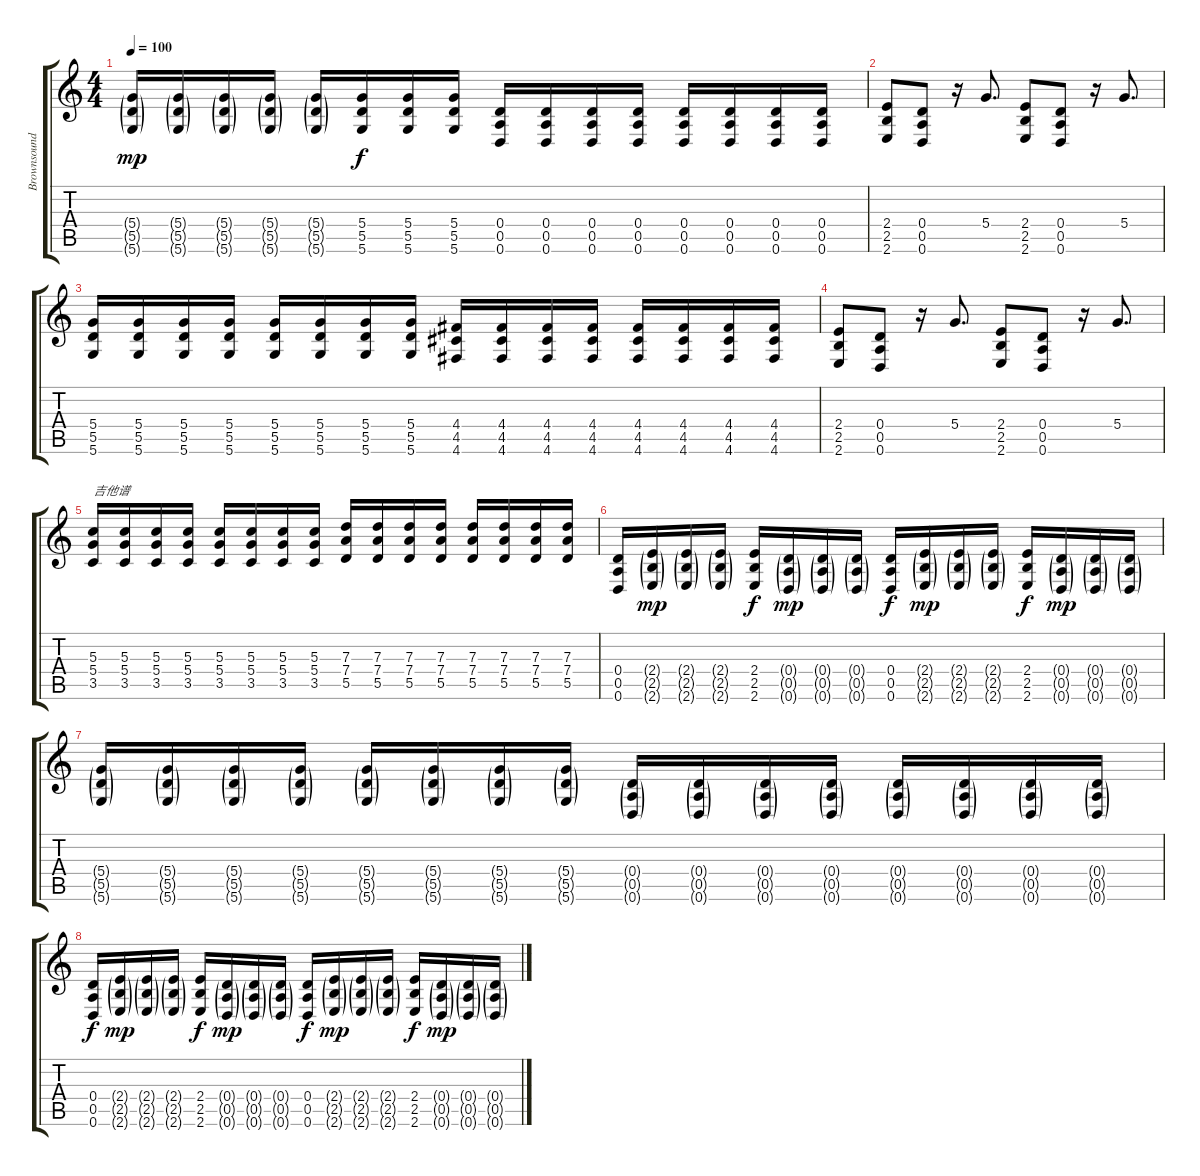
\track ("Brownsound" "Brownsound") {instrument distortionguitar}
\staff {score tabs}
\tuning (E4 B3 G3 D3 A2 D2) {hide}
\ts (4 4)
\tempo 100
\clef g2
\ks c
(5.4{g} 5.5{g} 5.6{g}).16{dy mp} (5.4{g} 5.5{g} 5.6{g}).16 (5.4{g} 5.5{g} 5.6{g}).16 (5.4{g} 5.5{g} 5.6{g}).16 (5.4{g} 5.5{g} 5.6{g}).16 (5.4 5.5 5.6).16{dy f} (5.4 5.5 5.6).16 (5.4 5.5 5.6).16 (0.4 0.5 0.6).16 (0.4 0.5 0.6).16 (0.4 0.5 0.6).16 (0.4 0.5 0.6).16 (0.4 0.5 0.6).16 (0.4 0.5 0.6).16 (0.4 0.5 0.6).16 (0.4 0.5 0.6).16 |
(2.4 2.5 2.6).8 (0.4 0.5 0.6).8 r.16 5.4.8{d} (2.4 2.5 2.6).8 (0.4 0.5 0.6).8 r.16 5.4.8{d} |
(5.4 5.5 5.6).16 (5.4 5.5 5.6).16 (5.4 5.5 5.6).16 (5.4 5.5 5.6).16 (5.4 5.5 5.6).16 (5.4 5.5 5.6).16 (5.4 5.5 5.6).16 (5.4 5.5 5.6).16 (4.4 4.5 4.6).16 (4.4 4.5 4.6).16 (4.4 4.5 4.6).16 (4.4 4.5 4.6).16 (4.4 4.5 4.6).16 (4.4 4.5 4.6).16 (4.4 4.5 4.6).16 (4.4 4.5 4.6).16 |
(2.4 2.5 2.6).8 (0.4 0.5 0.6).8 r.16 5.4.8{d} (2.4 2.5 2.6).8 (0.4 0.5 0.6).8 r.16 5.4.8{d} |
(5.3 5.4 3.5).16{txt "吉他谱"} (5.3 5.4 3.5).16 (5.3 5.4 3.5).16 (5.3 5.4 3.5).16 (5.3 5.4 3.5).16 (5.3 5.4 3.5).16 (5.3 5.4 3.5).16 (5.3 5.4 3.5).16 (7.3 7.4 5.5).16 (7.3 7.4 5.5).16 (7.3 7.4 5.5).16 (7.3 7.4 5.5).16 (7.3 7.4 5.5).16 (7.3 7.4 5.5).16 (7.3 7.4 5.5).16 (7.3 7.4 5.5).16 |
(0.4 0.5 0.6).16 (2.4{g} 2.5{g} 2.6{g}).16{dy mp} (2.4{g} 2.5{g} 2.6{g}).16 (2.4{g} 2.5{g} 2.6{g}).16 (2.4 2.5 2.6).16{dy f} (0.4{g} 0.5{g} 0.6{g}).16{dy mp} (0.4{g} 0.5{g} 0.6{g}).16 (0.4{g} 0.5{g} 0.6{g}).16 (0.4 0.5 0.6).16{dy f} (2.4{g} 2.5{g} 2.6{g}).16{dy mp} (2.4{g} 2.5{g} 2.6{g}).16 (2.4{g} 2.5{g} 2.6{g}).16 (2.4 2.5 2.6).16{dy f} (0.4{g} 0.5{g} 0.6{g}).16{dy mp} (0.4{g} 0.5{g} 0.6{g}).16 (0.4{g} 0.5{g} 0.6{g}).16 |
(5.4{g} 5.5{g} 5.6{g}).16 (5.4{g} 5.5{g} 5.6{g}).16 (5.4{g} 5.5{g} 5.6{g}).16 (5.4{g} 5.5{g} 5.6{g}).16 (5.4{g} 5.5{g} 5.6{g}).16 (5.4{g} 5.5{g} 5.6{g}).16 (5.4{g} 5.5{g} 5.6{g}).16 (5.4{g} 5.5{g} 5.6{g}).16 (0.4{g} 0.5{g} 0.6{g}).16 (0.4{g} 0.5{g} 0.6{g}).16 (0.4{g} 0.5{g} 0.6{g}).16 (0.4{g} 0.5{g} 0.6{g}).16 (0.4{g} 0.5{g} 0.6{g}).16 (0.4{g} 0.5{g} 0.6{g}).16 (0.4{g} 0.5{g} 0.6{g}).16 (0.4{g} 0.5{g} 0.6{g}).16 |
(0.4 0.5 0.6).16{dy f} (2.4{g} 2.5{g} 2.6{g}).16{dy mp} (2.4{g} 2.5{g} 2.6{g}).16 (2.4{g} 2.5{g} 2.6{g}).16 (2.4 2.5 2.6).16{dy f} (0.4{g} 0.5{g} 0.6{g}).16{dy mp} (0.4{g} 0.5{g} 0.6{g}).16 (0.4{g} 0.5{g} 0.6{g}).16 (0.4 0.5 0.6).16{dy f} (2.4{g} 2.5{g} 2.6{g}).16{dy mp} (2.4{g} 2.5{g} 2.6{g}).16 (2.4{g} 2.5{g} 2.6{g}).16 (2.4 2.5 2.6).16{dy f} (0.4{g} 0.5{g} 0.6{g}).16{dy mp} (0.4{g} 0.5{g} 0.6{g}).16 (0.4{g} 0.5{g} 0.6{g}).16
